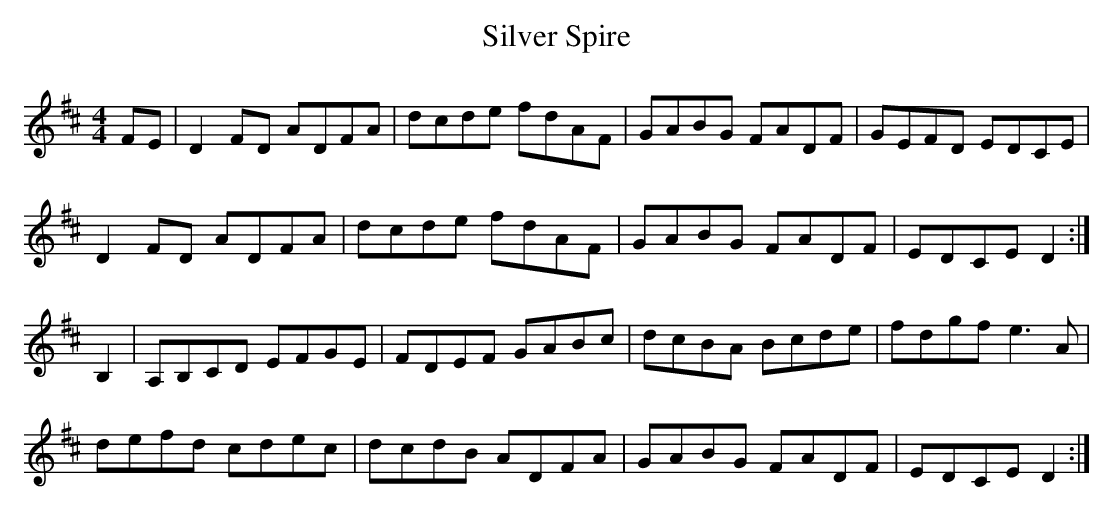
X:1
T:Silver Spire
M:4/4
L:1/8
K:D
FE|D2FD ADFA|dcde fdAF|GABG FADF|GEFD EDCE|
D2FD ADFA|dcde fdAF|GABG FADF|EDCE D2:|
B,2|A,B,CD EFGE|FDEF GABc|dcBA Bcde|fdgf e3A|
defd cdec|dcdB ADFA|GABG FADF|EDCE D2:|
